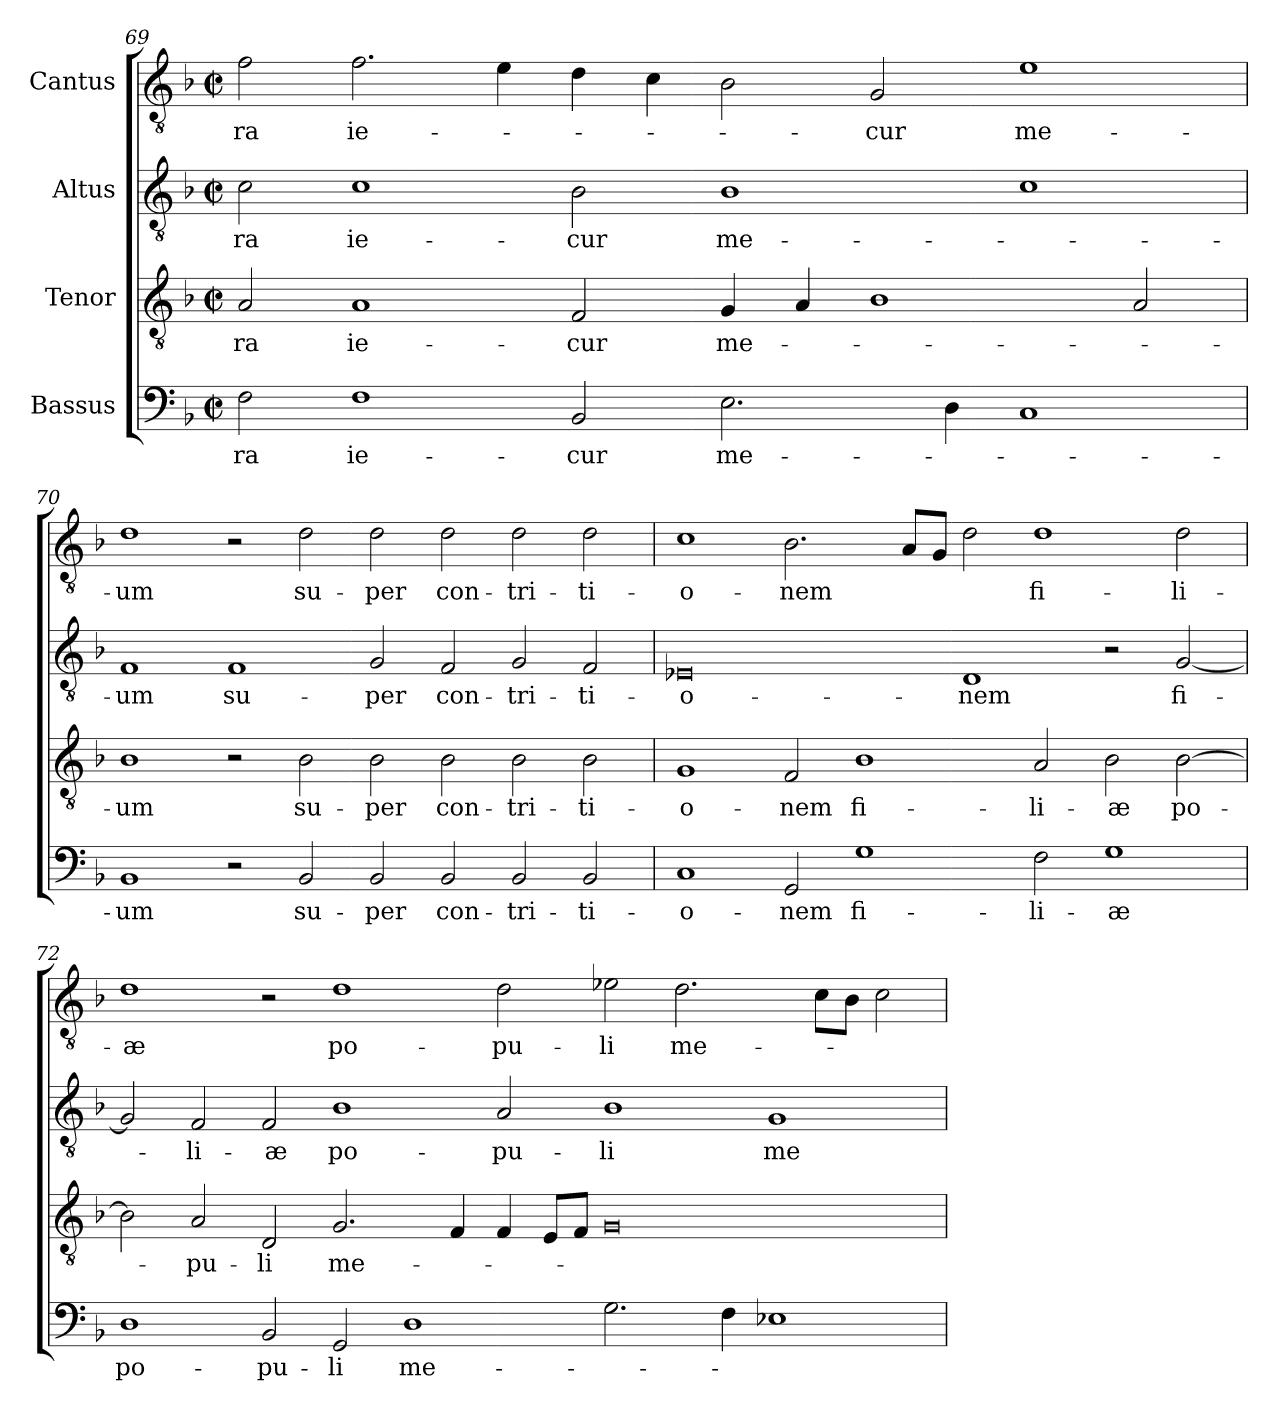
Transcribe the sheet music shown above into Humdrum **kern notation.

**kern	**text	**kern	**text	**kern	**text	**kern	**text
*part4	*part4	*part3	*part3	*part2	*part2	*part1	*part1
*staff4	*staff4	*staff3	*staff3	*staff2	*staff2	*staff1	*staff1
*I"Bassus	*	*I"Tenor	*	*I"Altus	*	*I"Cantus	*
*clefF4	*	*clefGv2	*	*clefGv2	*	*clefGv2	*
*k[b-]	*	*k[b-]	*	*k[b-]	*	*k[b-]	*
*F:	*	*F:	*	*F:	*	*F:	*
*M2/2	*	*M2/2	*	*M2/2	*	*M2/2	*
*met(c|)	*	*met(c|)	*	*met(c|)	*	*met(c|)	*
=69	=69	=69	=69	=69	=69	=69	=69
!	!LO:LY:b	!	!LO:LY:b	!	!LO:LY:b	!	!LO:LY:b
2F\	-ra	2A/	-ra	2c\	-ra	2f\	-ra
!	!LO:LY:b	!	!LO:LY:b	!	!LO:LY:b	!	!LO:LY:b
1F	ie-	1A	ie-	1c	ie-	2.f\	ie-
.	.	.	.	.	.	4e\	.
!	!LO:LY:b	!	!LO:LY:b	!	!LO:LY:b	!	!
2BB-/	-cur	2F/	-cur	2B-\	-cur	4d\	.
.	.	.	.	.	.	4c\	.
!	!LO:LY:b	!	!LO:LY:b	!	!LO:LY:b	!	!
2.E\	me-	4G/	me-	1B-	me-	2B-\	.
.	.	4A/	.	.	.	.	.
!	!	!	!	!	!	!	!LO:LY:b
.	.	1B-	.	.	.	2G/	-cur
4D\	.	.	.	.	.	.	.
!	!	!	!	!	!	!	!LO:LY:b
1C	.	.	.	1c	.	1e	me-
.	.	2A/	.	.	.	.	.
!!LO:LB:g=z
=70	=70	=70	=70	=70	=70	=70	=70
!	!LO:LY:b	!	!LO:LY:b	!	!LO:LY:b	!	!LO:LY:b
1BB-	-um	1B-	-um	1F	-um	1d	-um
!	!	!	!	!	!LO:LY:b	!	!
2r	.	2r	.	1F	su-	2r	.
!	!LO:LY:b	!	!LO:LY:b	!	!	!	!LO:LY:b
2BB-/	su-	2B-\	su-	.	.	2d\	su-
!	!LO:LY:b	!	!LO:LY:b	!	!LO:LY:b	!	!LO:LY:b
2BB-/	-per	2B-\	-per	2G/	-per	2d\	-per
!	!LO:LY:b	!	!LO:LY:b	!	!LO:LY:b	!	!LO:LY:b
2BB-/	con-	2B-\	con-	2F/	con-	2d\	con-
!	!LO:LY:b	!	!LO:LY:b	!	!LO:LY:b	!	!LO:LY:b
2BB-/	-tri-	2B-\	-tri-	2G/	-tri-	2d\	-tri-
!	!LO:LY:b	!	!LO:LY:b	!	!LO:LY:b	!	!LO:LY:b
2BB-/	-ti-	2B-\	-ti-	2F/	-ti-	2d\	-ti-
=71	=71	=71	=71	=71	=71	=71	=71
!	!LO:LY:b	!	!LO:LY:b	!	!LO:LY:b	!	!LO:LY:b
1C	-o-	1G	-o-	0E-X	-o-	1c	-o-
!	!LO:LY:b	!	!LO:LY:b	!	!	!	!LO:LY:b
2GG/	-nem	2F/	-nem	.	.	2.B-\	-nem
!	!LO:LY:b	!	!LO:LY:b	!	!	!	!
1G	fi-	1B-	fi-	.	.	.	.
.	.	.	.	.	.	8A/L	.
.	.	.	.	.	.	8G/J	.
!	!	!	!	!	!LO:LY:b	!	!
.	.	.	.	1D	-nem	2d\	.
!	!LO:LY:b	!	!LO:LY:b	!	!	!	!LO:LY:b
2F\	-li-	2A/	-li-	.	.	1d	fi-
!	!LO:LY:b	!	!LO:LY:b	!	!	!	!
1G	-æ	2B-\	-æ	2r	.	.	.
!	!	!	!LO:LY:b	!	!LO:LY:b	!	!LO:LY:b
.	.	[2B-\	po-	[2G/	fi-	2d\	-li-
=72	=72	=72	=72	=72	=72	=72	=72
!	!LO:LY:b	!	!	!	!	!	!LO:LY:b
1D	po-	2B-\]	.	2G/]	.	1d	-æ
!	!	!	!LO:LY:b	!	!LO:LY:b	!	!
.	.	2A/	-pu-	2F/	-li-	.	.
!	!LO:LY:b	!	!LO:LY:b	!	!LO:LY:b	!	!
2BB-/	-pu-	2D/	-li	2F/	-æ	2r	.
!	!LO:LY:b	!	!LO:LY:b	!	!LO:LY:b	!	!LO:LY:b
2GG/	-li	2.G/	me-	1B-	po-	1d	po-
!	!LO:LY:b	!	!	!	!	!	!
1D	me-	.	.	.	.	.	.
.	.	4F/	.	.	.	.	.
!	!	!	!	!	!LO:LY:b	!	!LO:LY:b
.	.	4F/	.	2A/	-pu-	2d\	-pu-
.	.	8E/L	.	.	.	.	.
.	.	8F/J	.	.	.	.	.
!	!	!	!	!	!LO:LY:b	!	!LO:LY:b
2.G\	.	0G	.	1B-	-li	2e-X\	-li
!	!	!	!	!	!	!	!LO:LY:b
.	.	.	.	.	.	2.d\	me-
4F\	.	.	.	.	.	.	.
!	!	!	!	!	!LO:LY:b	!	!
1E-X	.	.	.	1G	me-	.	.
.	.	.	.	.	.	8c\L	.
.	.	.	.	.	.	8B-\J	.
.	.	.	.	.	.	2c\	.
=	=	=	=	=	=	=	=
*-	*-	*-	*-	*-	*-	*-	*-
